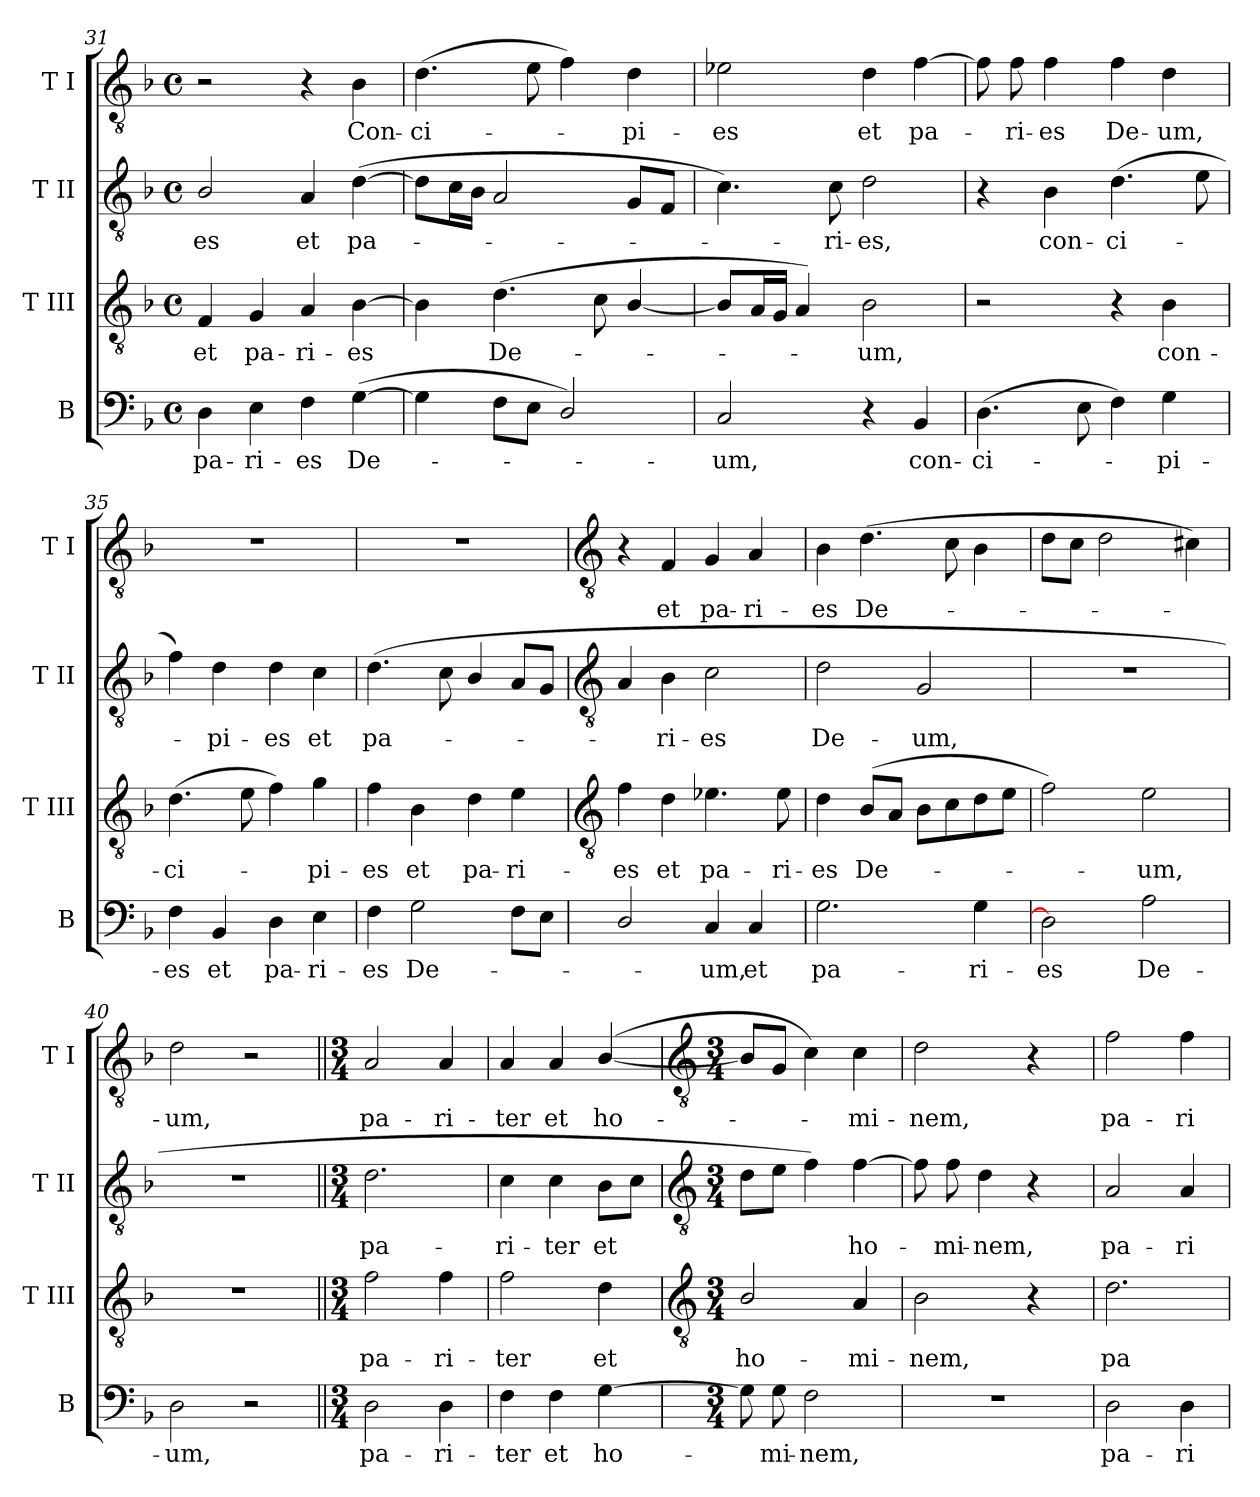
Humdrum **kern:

**kern	**text	**kern	**text	**kern	**text	**kern	**text
*part4	*part4	*part3	*part3	*part2	*part2	*part1	*part1
*staff4	*staff4	*staff3	*staff3	*staff2	*staff2	*staff1	*staff1
*I"B	*	*I"T III	*	*I"T II	*	*I"T I	*
*I'B	*	*I'T III	*	*I'T II	*	*I'T I	*
!!LO:LB:g=z
*clefF4	*	*clefGv2	*	*clefGv2	*	*clefGv2	*
*k[b-]	*	*k[b-]	*	*k[b-]	*	*k[b-]	*
*F:	*	*F:	*	*F:	*	*F:	*
*M4/4	*	*M4/4	*	*M4/4	*	*M4/4	*
*met(c)	*	*met(c)	*	*met(c)	*	*met(c)	*
=31	=31	=31	=31	=31	=31	=31	=31
!	!LO:LY:b	!	!LO:LY:b	!	!LO:LY:b	!	!
4D	pa-	4F	et	2B-/	-es	2r	.
!	!LO:LY:b	!	!LO:LY:b	!	!	!	!
4E	-ri-	4G	pa-	.	.	.	.
!	!LO:LY:b	!	!LO:LY:b	!	!LO:LY:b	!	!
4F	-es	4A	-ri-	4A	et	4r	.
!	!LO:LY:b	!	!LO:LY:b	!	!LO:LY:b	!	!LO:LY:b
(>[4G	De-	[4B-	-es	(>[4d	pa-	4B-	Con-
=32	=32	=32	=32	=32	=32	=32	=32
!	!	!	!	!	!	!	!LO:LY:b
4G]	.	4B-]	.	8dL]	.	(>4.d	-ci-
.	.	.	.	16cL	.	.	.
.	.	.	.	16B-JJ	.	.	.
!	!	!	!LO:LY:b	!	!	!	!
8FL	.	(<4.d	De-	2A	.	.	.
8EJ	.	.	.	.	.	8e	.
2D/)	.	.	.	.	.	4f)	.
.	.	8c	.	.	.	.	.
!	!	!	!	!	!	!	!LO:LY:b
.	.	[4B-/	.	8GL	.	4d	pi-
.	.	.	.	8FJ	.	.	.
=33	=33	=33	=33	=33	=33	=33	=33
!	!LO:LY:b	!	!	!	!	!	!LO:LY:b
2C	um,	8B-L]	.	4.c)	.	2e-X	-es
.	.	16AL	.	.	.	.	.
.	.	16GJJ	.	.	.	.	.
.	.	4A)	.	.	.	.	.
!	!	!	!	!	!LO:LY:b	!	!
.	.	.	.	8c	ri-	.	.
!	!	!	!LO:LY:b	!	!LO:LY:b	!	!LO:LY:b
4r	.	2B-	um,	2d	-es,	4d	et
!	!LO:LY:b	!	!	!	!	!	!LO:LY:b
4BB-	con-	.	.	.	.	[4f	pa-
=34	=34	=34	=34	=34	=34	=34	=34
!	!LO:LY:b	!	!	!	!	!	!
(>4.D	-ci-	2r	.	4r	.	8f]	.
!	!	!	!	!	!	!	!LO:LY:b
.	.	.	.	.	.	8f	ri-
!	!	!	!	!	!LO:LY:b	!	!LO:LY:b
.	.	.	.	4B-	con-	4f	-es
8E	.	.	.	.	.	.	.
!	!	!	!	!	!LO:LY:b	!	!LO:LY:b
4F)	.	4r	.	(>4.d	-ci-	4f	De-
!	!LO:LY:b	!	!LO:LY:b	!	!	!	!LO:LY:b
4G	pi-	4B-	con-	.	.	4d	-um,
.	.	.	.	8e	.	.	.
=35	=35	=35	=35	=35	=35	=35	=35
!	!LO:LY:b	!	!LO:LY:b	!	!	!	!
4F	-es	(>4.d	-ci-	4f)	.	1r	.
!	!LO:LY:b	!	!	!	!LO:LY:b	!	!
4BB-	et	.	.	4d	pi-	.	.
.	.	8e	.	.	.	.	.
!	!LO:LY:b	!	!	!	!LO:LY:b	!	!
4D	pa-	4f)	.	4d	-es	.	.
!	!LO:LY:b	!	!LO:LY:b	!	!LO:LY:b	!	!
4E	-ri-	4g	pi-	4c	et	.	.
=36	=36	=36	=36	=36	=36	=36	=36
!	!LO:LY:b	!	!LO:LY:b	!	!LO:LY:b	!	!
4F	-es	4f	-es	(>4.d	pa-	1r	.
!	!LO:LY:b	!	!LO:LY:b	!	!	!	!
2G	De-	4B-	et	.	.	.	.
.	.	.	.	8c	.	.	.
!	!	!	!LO:LY:b	!	!	!	!
.	.	4d	pa-	4B-/	.	.	.
!	!	!	!LO:LY:b	!	!	!	!
8FL	.	4e	-ri-	8AL	.	.	.
8EJ	.	.	.	8GJ	.	.	.
!!LO:LB:g=z
=37	=37	=37	=37	=37	=37	=37	=37
*	*	*clefGv2	*	*clefGv2	*	*clefGv2	*
!	!	!	!LO:LY:b	!	!	!	!
2D/	.	4f	-es	4A	.	4r	.
!	!	!	!LO:LY:b	!	!LO:LY:b	!	!LO:LY:b
.	.	4d	et	4B-	ri-	4F	et
!	!LO:LY:b	!	!LO:LY:b	!	!LO:LY:b	!	!LO:LY:b
4C	um,	4.e-X	pa-	2c	-es	4G	pa-
!	!LO:LY:b	!	!	!	!	!	!LO:LY:b
4C	et	.	.	.	.	4A	-ri-
!	!	!	!LO:LY:b	!	!	!	!
.	.	8e-	-ri-	.	.	.	.
=38	=38	=38	=38	=38	=38	=38	=38
!	!LO:LY:b	!	!LO:LY:b	!	!LO:LY:b	!	!LO:LY:b
2.G	pa-	4d	-es	2d	De-	4B-	-es
!	!	!	!LO:LY:b	!	!	!	!LO:LY:b
.	.	(>8B-L	De-	.	.	(>4.d	De-
.	.	8AJ	.	.	.	.	.
!	!	!	!	!	!LO:LY:b	!	!
.	.	8B-L	.	2G	-um,	.	.
.	.	8c	.	.	.	8c	.
!	!LO:LY:b	!	!	!	!	!	!
4G	-ri-	8d	.	.	.	4B-	.
.	.	8eJ	.	.	.	.	.
=39	=39	=39	=39	=39	=39	=39	=39
!	!LO:LY:b	!	!	!	!	!	!
2D]	-es	2f)	.	1r	.	8dL	.
.	.	.	.	.	.	8cJ	.
.	.	.	.	.	.	2d	.
!	!LO:LY:b	!	!LO:LY:b	!	!	!	!
2A	De-	2e	um,	.	.	.	.
.	.	.	.	.	.	4c#X)	.
=40	=40	=40	=40	=40	=40	=40	=40
!	!LO:LY:b	!	!	!	!	!	!LO:LY:b
2D	-um,	1r	.	1r	.	2d	um,
2r	.	.	.	.	.	2r	.
=41||	=41||	=41||	=41||	=41||	=41||	=41||	=41||
*M3/4	*	*M3/4	*	*M3/4	*	*M3/4	*
!	!LO:LY:b	!	!LO:LY:b	!	!LO:LY:b	!	!LO:LY:b
2D	pa-	2f	pa-	2.d	pa-	2A	pa-
!	!LO:LY:b	!	!LO:LY:b	!	!	!	!LO:LY:b
4D	-ri-	4f	-ri-	.	.	4A	-ri-
=42	=42	=42	=42	=42	=42	=42	=42
!	!LO:LY:b	!	!LO:LY:b	!	!LO:LY:b	!	!LO:LY:b
4F	-ter	2f	-ter	4c	-ri-	4A	-ter
!	!LO:LY:b	!	!	!	!LO:LY:b	!	!LO:LY:b
4F	et	.	.	4c	-ter	4A	et
!	!LO:LY:b	!	!LO:LY:b	!	!LO:LY:b	!	!LO:LY:b
[4G	ho-	4d	et	8B-L	et	(<[4B-/	ho-
.	.	.	.	8cJ	.	.	.
!!LO:LB:g=z
=43	=43	=43	=43	=43	=43	=43	=43
*	*	*clefGv2	*	*clefGv2	*	*clefGv2	*
*M3/4	*	*M3/4	*	*M3/4	*	*M3/4	*
!	!	!	!LO:LY:b	!	!	!	!
8G]	.	2B-/	ho-	8dL	.	8B-L]	.
!	!LO:LY:b	!	!	!	!	!	!
8G	mi-	.	.	8eJ	.	8GJ	.
!	!LO:LY:b	!	!	!	!	!	!
2F	-nem,	.	.	4f)	.	4c)	.
!	!	!	!LO:LY:b	!	!LO:LY:b	!	!LO:LY:b
.	.	4A	-mi-	[4f	ho-	4c	mi-
=44	=44	=44	=44	=44	=44	=44	=44
!LO:N:vis=1	!	!	!LO:LY:b	!	!	!	!LO:LY:b
2.r	.	2B-	-nem,	8f]	.	2d	-nem,
!	!	!	!	!	!LO:LY:b	!	!
.	.	.	.	8f	mi-	.	.
!	!	!	!	!	!LO:LY:b	!	!
.	.	.	.	4d	-nem,	.	.
.	.	4r	.	4r	.	4r	.
=45	=45	=45	=45	=45	=45	=45	=45
!	!LO:LY:b	!	!LO:LY:b	!	!LO:LY:b	!	!LO:LY:b
2D	pa-	2.d	pa-	2A	pa-	2f	pa-
!	!LO:LY:b	!	!	!	!LO:LY:b	!	!LO:LY:b
4D	-ri-	.	.	4A	-ri-	4f	-ri-
=	=	=	=	=	=	=	=
*-	*-	*-	*-	*-	*-	*-	*-
